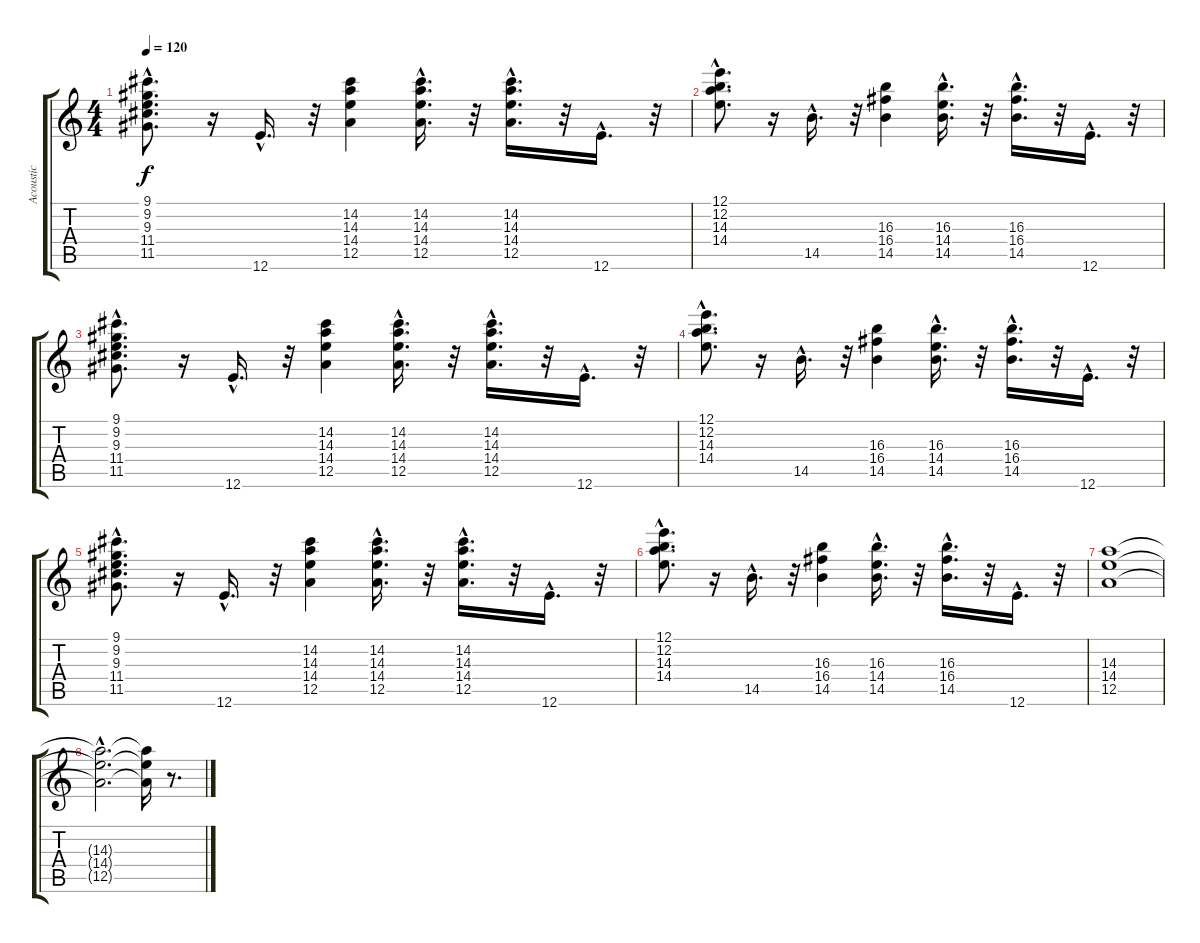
\track ("Acoustic" "Acoustic") {instrument acousticguitarsteel}
\staff {score tabs}
\tuning (E4 B3 G3 D3 A2 E2) {hide}
\ts (4 4)
\tempo 120
\clef g2
\ks c
(9.1{hac} 9.2{hac} 9.3{hac} 11.4{hac} 11.5{hac}).8{d dy f} r.16 12.6{hac}.16{d} r.32 (14.2 14.3 14.4 12.5).4 (14.2{hac} 14.3{hac} 14.4{hac} 12.5{hac}).16{d} r.32 (14.2{hac} 14.3{hac} 14.4{hac} 12.5{hac}).16{d} r.32 12.6{hac}.16{d} r.32 |
(12.1{hac} 12.2{hac} 14.3{hac} 14.4{hac}).8{d} r.16 14.5{hac}.16{d} r.32 (16.3 16.4 14.5).4 (16.3{hac} 14.4{hac} 14.5{hac}).16{d} r.32 (16.3{hac} 16.4{hac} 14.5{hac}).16{d} r.32 12.6{hac}.16{d} r.32 |
(9.1{hac} 9.2{hac} 9.3{hac} 11.4{hac} 11.5{hac}).8{d} r.16 12.6{hac}.16{d} r.32 (14.2 14.3 14.4 12.5).4 (14.2{hac} 14.3{hac} 14.4{hac} 12.5{hac}).16{d} r.32 (14.2{hac} 14.3{hac} 14.4{hac} 12.5{hac}).16{d} r.32 12.6{hac}.16{d} r.32 |
(12.1{hac} 12.2{hac} 14.3{hac} 14.4{hac}).8{d} r.16 14.5{hac}.16{d} r.32 (16.3 16.4 14.5).4 (16.3{hac} 14.4{hac} 14.5{hac}).16{d} r.32 (16.3{hac} 16.4{hac} 14.5{hac}).16{d} r.32 12.6{hac}.16{d} r.32 |
(9.1{hac} 9.2{hac} 9.3{hac} 11.4{hac} 11.5{hac}).8{d} r.16 12.6{hac}.16{d} r.32 (14.2 14.3 14.4 12.5).4 (14.2{hac} 14.3{hac} 14.4{hac} 12.5{hac}).16{d} r.32 (14.2{hac} 14.3{hac} 14.4{hac} 12.5{hac}).16{d} r.32 12.6{hac}.16{d} r.32 |
(12.1{hac} 12.2{hac} 14.3{hac} 14.4{hac}).8{d} r.16 14.5{hac}.16{d} r.32 (16.3 16.4 14.5).4 (16.3{hac} 14.4{hac} 14.5{hac}).16{d} r.32 (16.3{hac} 16.4{hac} 14.5{hac}).16{d} r.32 12.6{hac}.16{d} r.32 |
(14.3 14.4 12.5).1 |
(14.3{hac t} 14.4{hac t} 12.5{hac t}).2{d} (14.3{t} 14.4{t} 12.5{t}).16 r.8{d}
